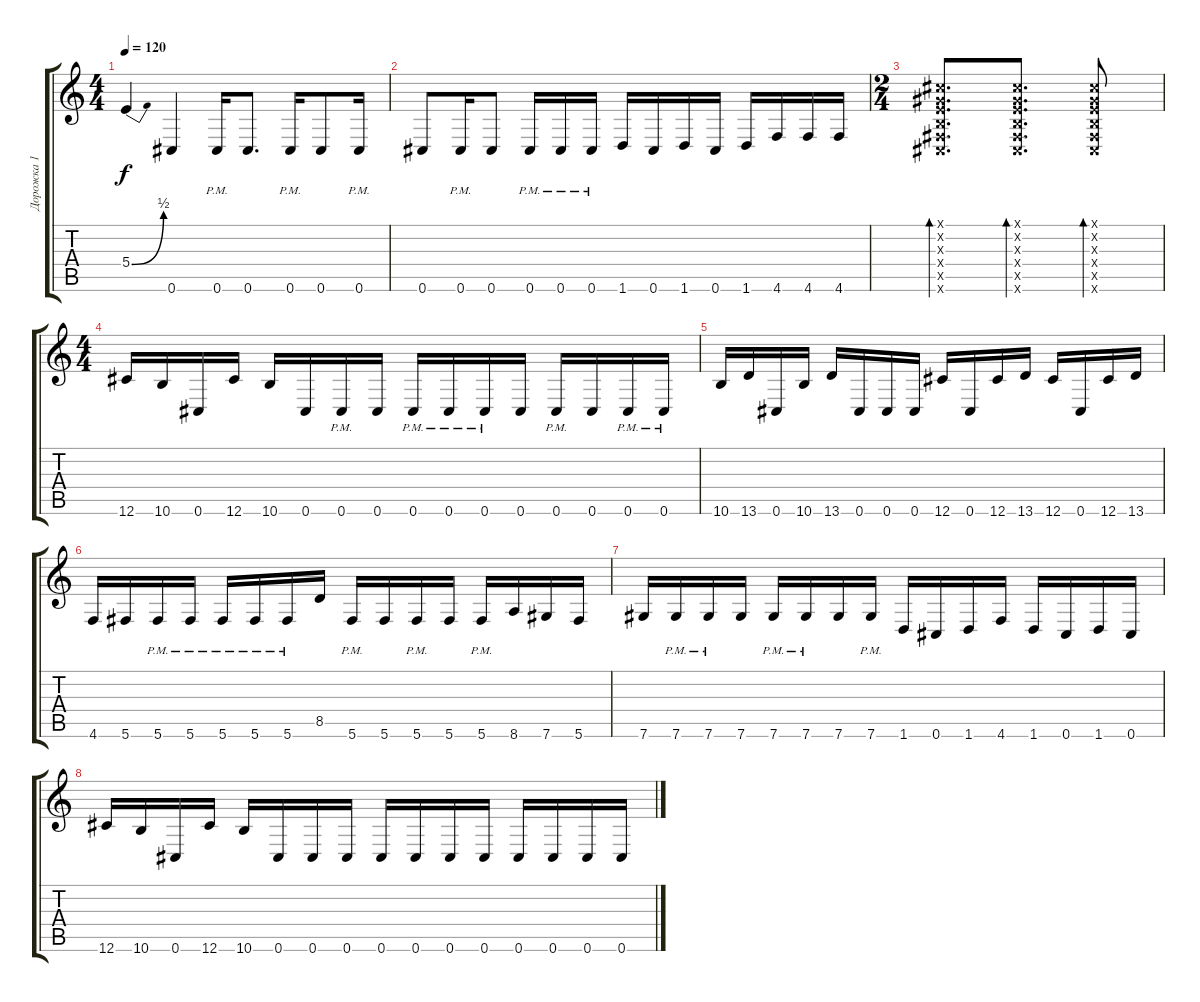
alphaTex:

\track ("Дорожка 1" "Дорожка 1") {instrument distortionguitar}
\staff {score tabs}
\tuning (Db4 Ab3 E3 B2 Gb2 Db2) {hide}
\ts (4 4)
\tempo 120
\clef g2
\ks c
5.4{be (bend 0 0 60 2)}.4{dy f} 0.6.4 0.6{pm}.16 0.6.8{d} 0.6{pm}.16 0.6.8 0.6{pm}.16 |
0.6.8 0.6{pm}.16 0.6.8 0.6{pm}.16 0.6{pm}.16 0.6{pm}.16 1.6.16 0.6.16 1.6.16 0.6.16 1.6.16 4.6.16 4.6.16 4.6.16 |
\ts (2 4)
(0.1{x} 0.2{x} 0.3{x} 0.4{x} 0.5{x} 0.6{x}).8{d bd 30} (0.1{x} 0.2{x} 0.3{x} 0.4{x} 0.5{x} 0.6{x}).8{d bd 30} (0.1{x} 0.2{x} 0.3{x} 0.4{x} 0.5{x} 0.6{x}).8{bd 30} |
\ts (4 4)
12.6.16 10.6.16 0.6.16 12.6.16 10.6.16 0.6.16 0.6{pm}.16 0.6.16 0.6{pm}.16 0.6{pm}.16 0.6{pm}.16 0.6.16 0.6{pm}.16 0.6.16 0.6{pm}.16 0.6{pm}.16 |
10.6.16 13.6.16 0.6.16 10.6.16 13.6.16 0.6.16 0.6.16 0.6.16 12.6.16 0.6.16 12.6.16 13.6.16 12.6.16 0.6.16 12.6.16 13.6.16 |
4.6.16 5.6.16 5.6{pm}.16 5.6{pm}.16 5.6{pm}.16 5.6{pm}.16 5.6{pm}.16 8.5.16 5.6{pm}.16 5.6.16 5.6{pm}.16 5.6.16 5.6{pm}.16 8.6.16 7.6.16 5.6.16 |
7.6.16 7.6{pm}.16 7.6{pm}.16 7.6.16 7.6{pm}.16 7.6{pm}.16 7.6.16 7.6{pm}.16 1.6.16 0.6.16 1.6.16 4.6.16 1.6.16 0.6.16 1.6.16 0.6.16 |
12.6.16 10.6.16 0.6.16 12.6.16 10.6.16 0.6.16 0.6.16 0.6.16 0.6.16 0.6.16 0.6.16 0.6.16 0.6.16 0.6.16 0.6.16 0.6.16
